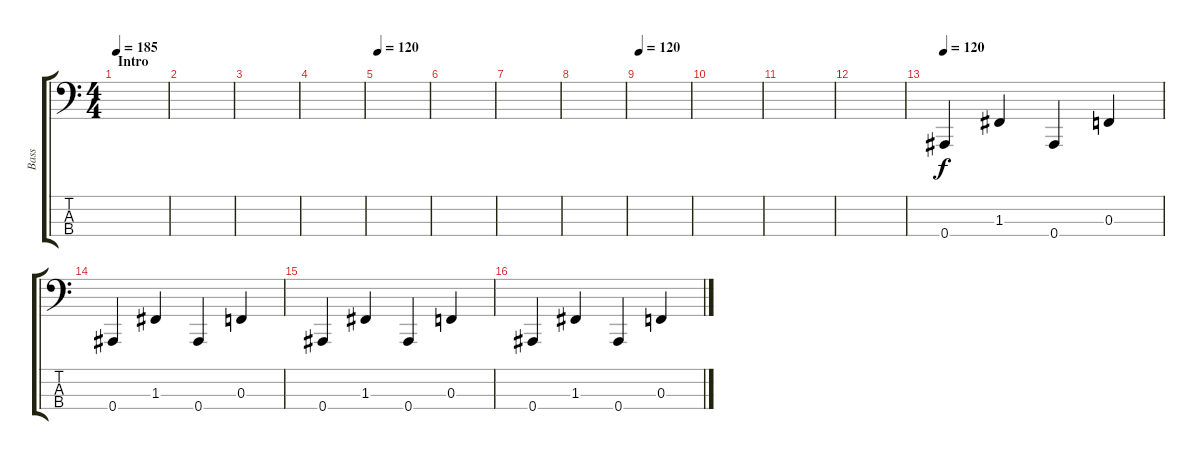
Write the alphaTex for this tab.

\track ("Bass" "Bass") {instrument electricbassfinger}
\staff {score tabs}
\tuning (Eb2 Bb1 F1 Bb0) {hide}
\ts (4 4)
\section ("" "Intro")
\tempo 185
\tempo 120
\tempo 185
\clef f4
\ks c
|
|
|
|
\tempo 120
|
|
|
|
\tempo 120
|
|
|
|
\tempo 120
0.4.4 1.3.4 0.4.4 0.3.4 |
0.4.4 1.3.4 0.4.4 0.3.4 |
0.4.4 1.3.4 0.4.4 0.3.4 |
0.4.4 1.3.4 0.4.4 0.3.4
